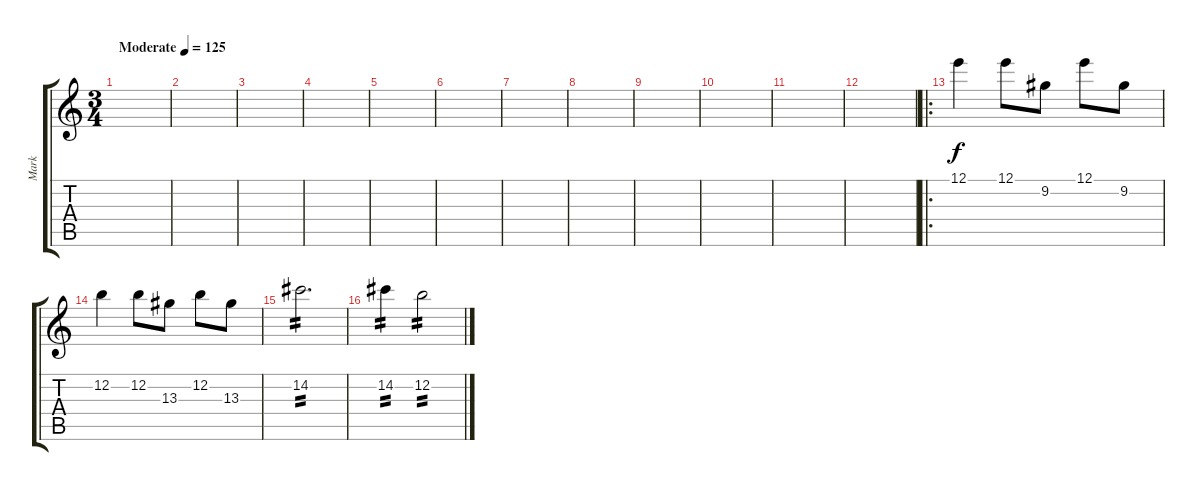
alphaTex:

\track ("Mark" "Mark") {instrument electricguitarjazz}
\staff {score tabs}
\tuning (E4 B3 G3 D3 A2 E2) {hide}
\ts (3 4)
\tempo (125 "Moderate")
\clef g2
\ks c
|
|
|
|
|
|
|
|
|
|
|
|
\ro
12.1.4 12.1.8 9.2.8 12.1.8 9.2.8 |
12.2.4 12.2.8 13.3.8 12.2.8 13.3.8 |
14.2.2{d tp 2} |
14.2.4{tp 2} 12.2.2{tp 2}
